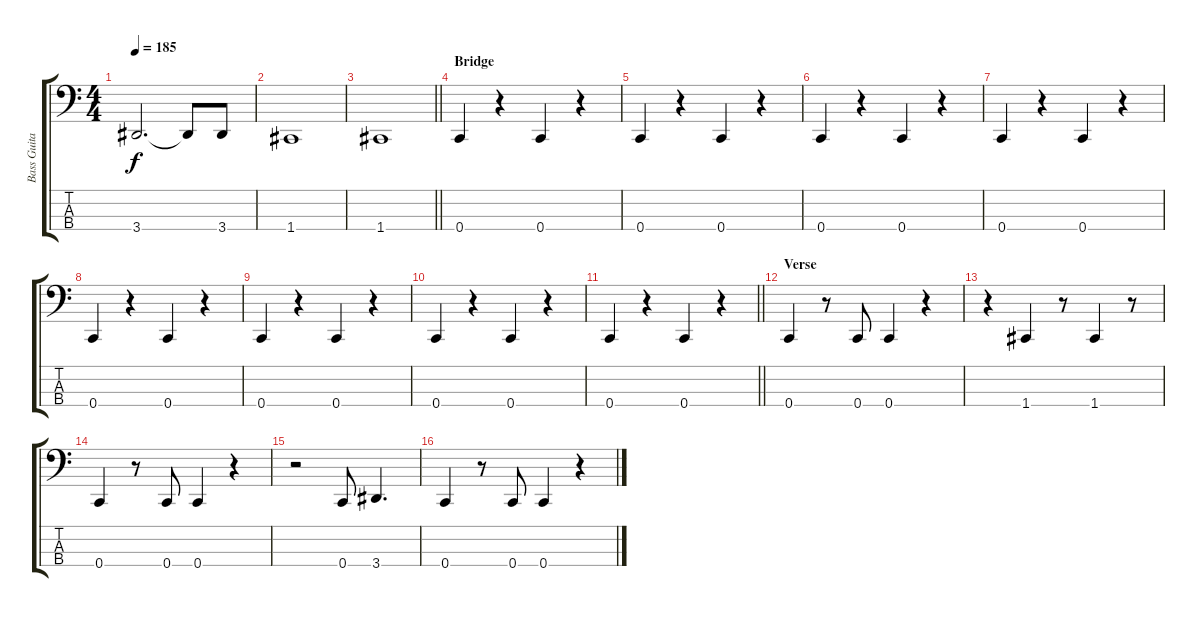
\track ("Bass Guitar (Max Green)" "Bass Guita") {instrument electricbasspick}
\staff {score tabs}
\tuning (F2 C2 G1 C1) {hide}
\ts (4 4)
\tempo 185
\clef f4
\ks c
3.4.2{d dy f} 3.4{t}.8 3.4.8 |
1.4.1 |
\barLineRight lightlight
1.4.1 |
\section ("" "Bridge")
0.4.4 r.4 0.4.4 r.4 |
0.4.4 r.4 0.4.4 r.4 |
0.4.4 r.4 0.4.4 r.4 |
0.4.4 r.4 0.4.4 r.4 |
0.4.4 r.4 0.4.4 r.4 |
0.4.4 r.4 0.4.4 r.4 |
0.4.4 r.4 0.4.4 r.4 |
\barLineRight lightlight
0.4.4 r.4 0.4.4 r.4 |
\section ("" "Verse")
0.4.4 r.8 0.4.8 0.4.4 r.4 |
r.4 1.4.4 r.8 1.4.4 r.8 |
0.4.4 r.8 0.4.8 0.4.4 r.4 |
r.2 0.4.8 3.4.4{d} |
0.4.4 r.8 0.4.8 0.4.4 r.4
